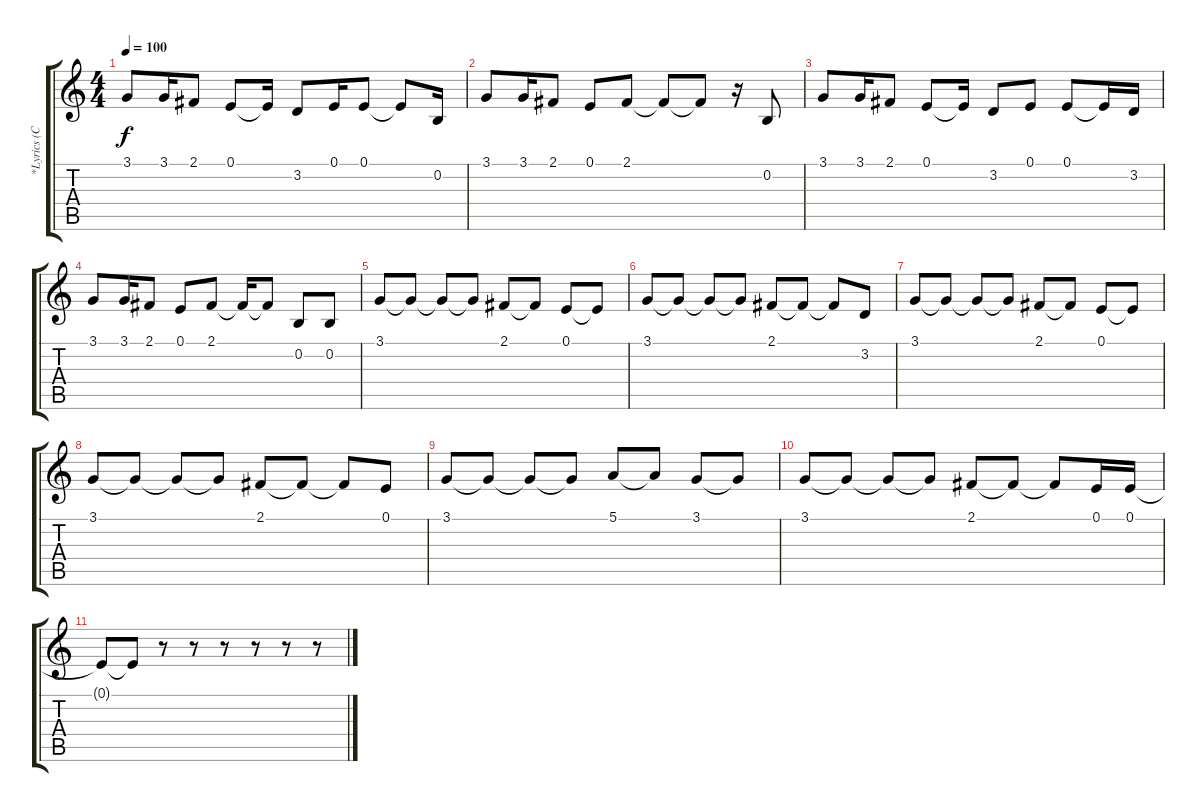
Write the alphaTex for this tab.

\track ("*Lyrics (Chester)" "*Lyrics (C") {instrument oboe}
\staff {score tabs}
\tuning (E4 B3 G3 D3 A2 E2) {hide}
\ts (4 4)
\tempo 100
\clef g2
\ks c
3.1.8{dy f} 3.1.16 2.1.8 0.1.8 0.1{t}.16 3.2.8 0.1.16 0.1.8 0.1{t}.8 0.2.16 |
3.1.8 3.1.16 2.1.8 0.1.8 2.1.8 2.1{t}.8 2.1{t}.8 r.16 0.2.8 |
3.1.8 3.1.16 2.1.8 0.1.8 0.1{t}.16 3.2.8 0.1.8 0.1.8 0.1{t}.16 3.2.16 |
3.1.8 3.1.16 2.1.8 0.1.8 2.1.8 2.1{t}.16 2.1{t}.8 0.2.8 0.2.8 |
3.1.8 3.1{t}.8 3.1{t}.8 3.1{t}.8 2.1.8 2.1{t}.8 0.1.8 0.1{t}.8 |
3.1.8 3.1{t}.8 3.1{t}.8 3.1{t}.8 2.1.8 2.1{t}.8 2.1{t}.8 3.2.8 |
3.1.8 3.1{t}.8 3.1{t}.8 3.1{t}.8 2.1.8 2.1{t}.8 0.1.8 0.1{t}.8 |
3.1.8 3.1{t}.8 3.1{t}.8 3.1{t}.8 2.1.8 2.1{t}.8 2.1{t}.8 0.1.8 |
3.1.8 3.1{t}.8 3.1{t}.8 3.1{t}.8 5.1.8 5.1{t}.8 3.1.8 3.1{t}.8 |
3.1.8 3.1{t}.8 3.1{t}.8 3.1{t}.8 2.1.8 2.1{t}.8 2.1{t}.8 0.1.16 0.1.16 |
0.1{t}.8 0.1{t}.8 r.8 r.8 r.8 r.8 r.8 r.8
